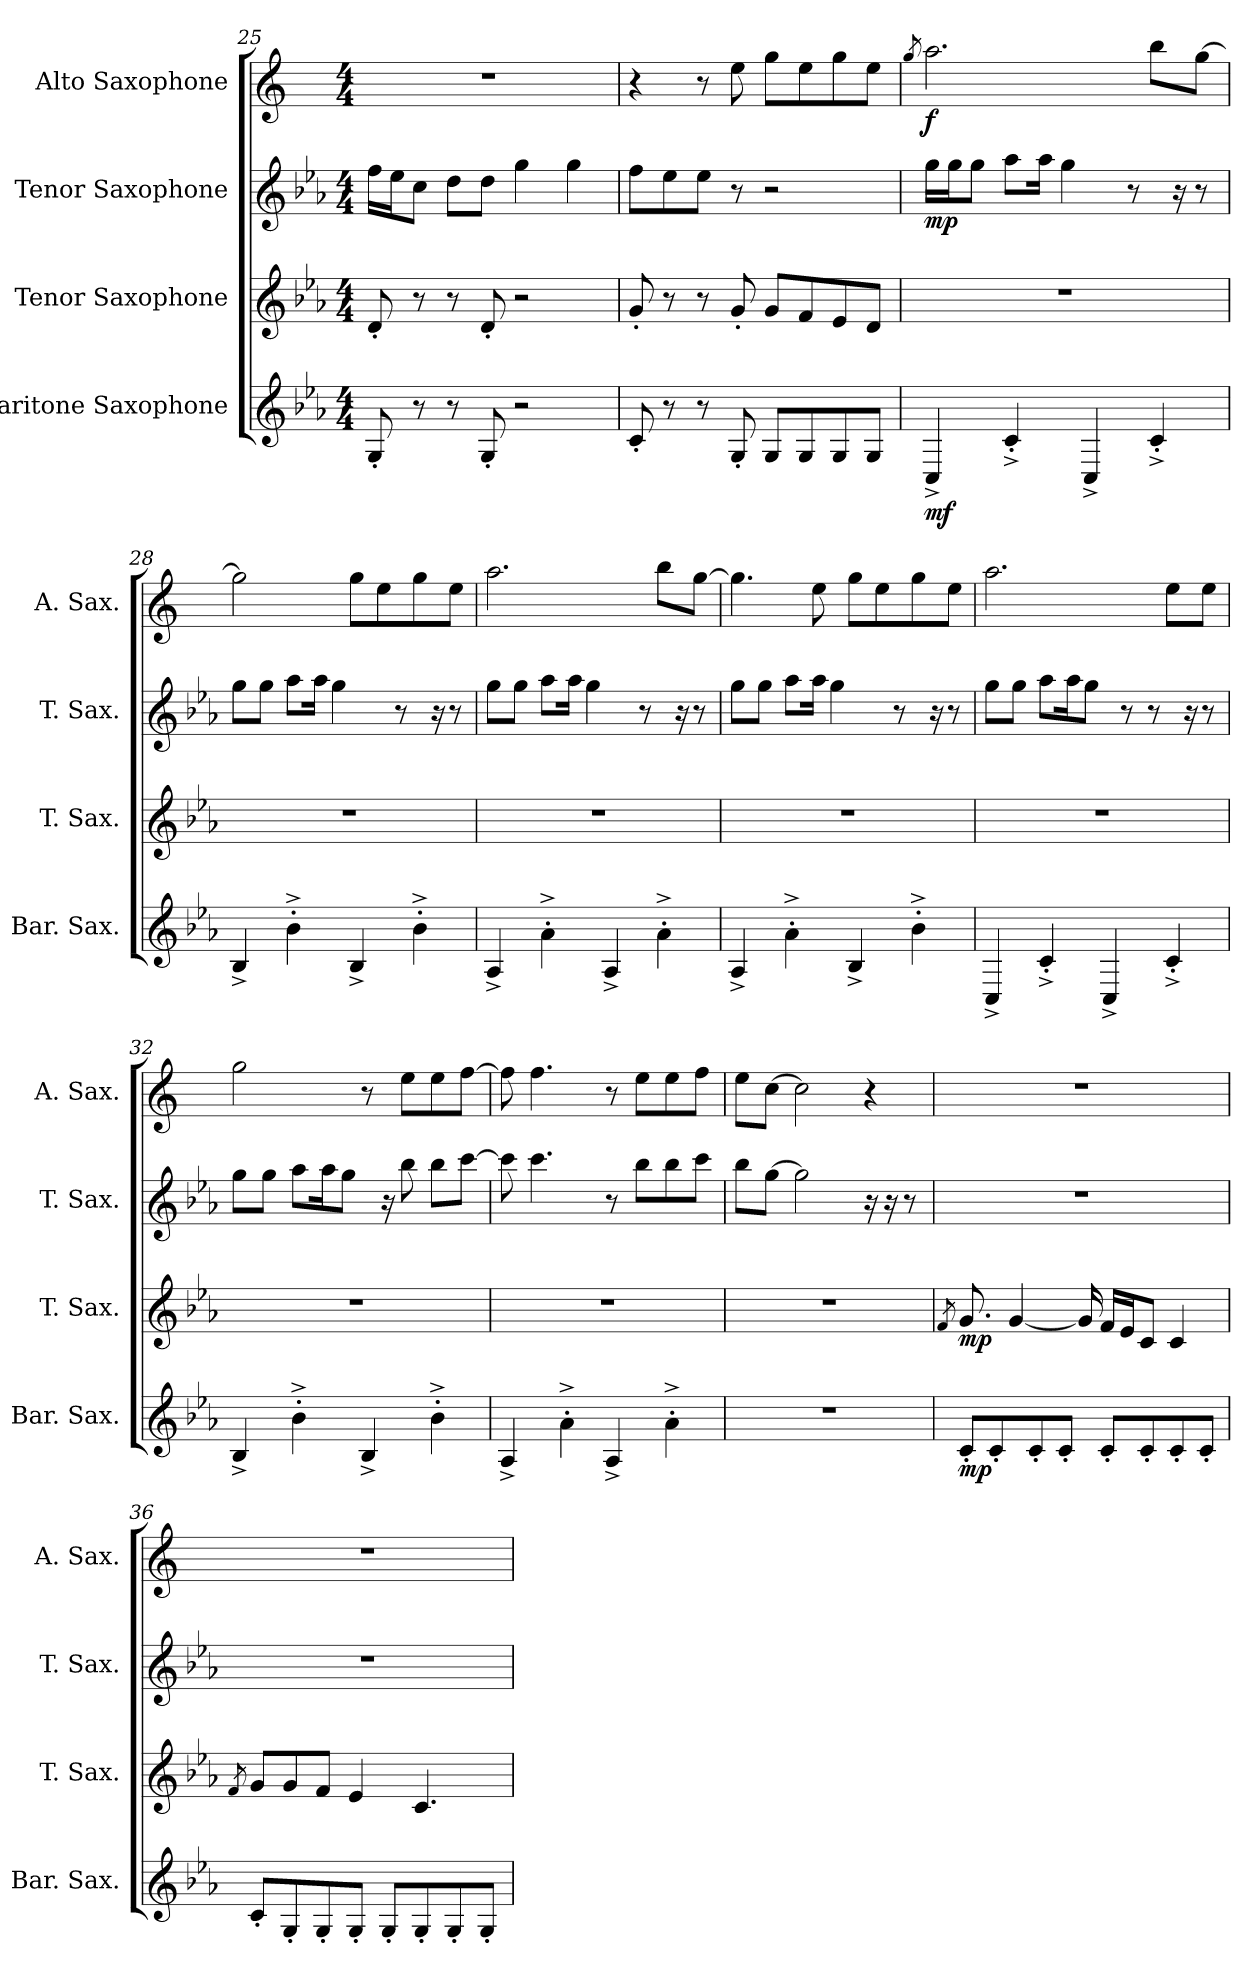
**kern	**dynam	**kern	**dynam	**kern	**dynam	**kern	**dynam
*part4	*part4	*part3	*part3	*part2	*part2	*part1	*part1
*staff4	*staff4	*staff3	*staff3	*staff2	*staff2	*staff1	*staff1
*I"Baritone Saxophone	*	*I"Tenor Saxophone	*	*I"Tenor Saxophone	*	*I"Alto Saxophone	*
*I'Bar. Sax.	*	*I'T. Sax.	*	*I'T. Sax.	*	*I'A. Sax.	*
!!LO:LB:g=z
*clefG2	*	*clefG2	*	*clefG2	*	*clefG2	*
*ITrd12c21	*	*ITrd8c14	*	*ITrd8c14	*	*ITrd5c9	*
*k[b-e-a-]	*	*k[b-e-a-]	*	*k[b-e-a-]	*	*k[b-e-a-]	*
*M4/4	*	*M4/4	*	*M4/4	*	*M4/4	*
=25	=25	=25	=25	=25	=25	=25	=25
8GG'/	.	8D'/	.	16f\LL	.	1r	.
.	.	.	.	16e-\J	.	.	.
8r	.	8r	.	8c\J	.	.	.
8r	.	8r	.	8d\L	.	.	.
8GG'/	.	8D'/	.	8d\J	.	.	.
2r	.	2r	.	4g\	.	.	.
.	.	.	.	4g\	.	.	.
=26	=26	=26	=26	=26	=26	=26	=26
8C'/	.	8G'/	.	8f\L	.	4r	.
8r	.	8r	.	8e-\	.	.	.
8r	.	8r	.	8e-\J	.	8r	.
8GG'/	.	8G'/	.	8r	.	8g\	.
8GG/L	.	8G/L	.	2r	.	8b-\L	.
8GG/	.	8F/	.	.	.	8g\	.
8GG/	.	8E-/	.	.	.	8b-\	.
8GG/J	.	8D/J	.	.	.	8g\J	.
=27	=27	=27	=27	=27	=27	=27	=27
.	.	.	.	.	.	8qb-/	.
!	!LO:DY:b	!	!	!	!LO:DY:b	!	!LO:DY:b
4CC^/	mf	1r	.	16g\LL	mp	2.cc\	f
.	.	.	.	16g\J	.	.	.
.	.	.	.	8g\J	.	.	.
4C'^/	.	.	.	8a-\L	.	.	.
.	.	.	.	16a-\Jk	.	.	.
.	.	.	.	4g\	.	.	.
4CC^/	.	.	.	.	.	.	.
.	.	.	.	8r	.	.	.
4C'^/	.	.	.	.	.	8dd\L	.
.	.	.	.	16r	.	.	.
.	.	.	.	8r	.	[8b-\J	.
!!LO:LB:g=z
=28	=28	=28	=28	=28	=28	=28	=28
4BB-^/	.	1r	.	8g\L	.	2b-\]	.
.	.	.	.	8g\J	.	.	.
4B-'^\	.	.	.	8a-\L	.	.	.
.	.	.	.	16a-\Jk	.	.	.
.	.	.	.	4g\	.	.	.
4BB-^/	.	.	.	.	.	8b-\L	.
.	.	.	.	.	.	8g\	.
.	.	.	.	8r	.	.	.
4B-'^\	.	.	.	.	.	8b-\	.
.	.	.	.	16r	.	.	.
.	.	.	.	8r	.	8g\J	.
=29	=29	=29	=29	=29	=29	=29	=29
4AA-^/	.	1r	.	8g\L	.	2.cc\	.
.	.	.	.	8g\J	.	.	.
4A-'^\	.	.	.	8a-\L	.	.	.
.	.	.	.	16a-\Jk	.	.	.
.	.	.	.	4g\	.	.	.
4AA-^/	.	.	.	.	.	.	.
.	.	.	.	8r	.	.	.
4A-'^\	.	.	.	.	.	8dd\L	.
.	.	.	.	16r	.	.	.
.	.	.	.	8r	.	[8b-\J	.
=30	=30	=30	=30	=30	=30	=30	=30
4AA-^/	.	1r	.	8g\L	.	4.b-\]	.
.	.	.	.	8g\J	.	.	.
4A-'^\	.	.	.	8a-\L	.	.	.
.	.	.	.	16a-\Jk	.	8g\	.
.	.	.	.	4g\	.	.	.
4BB-^/	.	.	.	.	.	8b-\L	.
.	.	.	.	.	.	8g\	.
.	.	.	.	8r	.	.	.
4B-'^\	.	.	.	.	.	8b-\	.
.	.	.	.	16r	.	.	.
.	.	.	.	8r	.	8g\J	.
!!LO:PB:g=z
=31	=31	=31	=31	=31	=31	=31	=31
4CC^/	.	1r	.	8g\L	.	2.cc\	.
.	.	.	.	8g\J	.	.	.
4C'^/	.	.	.	8a-\L	.	.	.
.	.	.	.	16a-\K	.	.	.
.	.	.	.	8g\J	.	.	.
4CC^/	.	.	.	.	.	.	.
.	.	.	.	8r	.	.	.
.	.	.	.	8r	.	.	.
4C'^/	.	.	.	.	.	8g\L	.
.	.	.	.	16r	.	.	.
.	.	.	.	8r	.	8g\J	.
=32	=32	=32	=32	=32	=32	=32	=32
4BB-^/	.	1r	.	8g\L	.	2b-\	.
.	.	.	.	8g\J	.	.	.
4B-'^\	.	.	.	8a-\L	.	.	.
.	.	.	.	16a-\K	.	.	.
.	.	.	.	8g\J	.	.	.
4BB-^/	.	.	.	.	.	8r	.
.	.	.	.	16r	.	.	.
.	.	.	.	8b-\	.	8g\L	.
4B-'^\	.	.	.	8b-\L	.	8g\	.
.	.	.	.	[8cc\J	.	[8a-\J	.
=33	=33	=33	=33	=33	=33	=33	=33
4AA-^/	.	1r	.	8cc\]	.	8a-\]	.
.	.	.	.	4.cc\	.	4.a-\	.
4A-'^\	.	.	.	.	.	.	.
4AA-^/	.	.	.	8r	.	8r	.
.	.	.	.	8b-\L	.	8g\L	.
4A-'^\	.	.	.	8b-\	.	8g\	.
.	.	.	.	8cc\J	.	8a-\J	.
=34	=34	=34	=34	=34	=34	=34	=34
1r	.	1r	.	8b-\L	.	8g\L	.
.	.	.	.	[8g\J	.	[8e-\J	.
.	.	.	.	2g\]	.	2e-\]	.
.	.	.	.	16r	.	4r	.
.	.	.	.	16r	.	.	.
.	.	.	.	8r	.	.	.
!!LO:LB:g=z
=35	=35	=35	=35	=35	=35	=35	=35
.	.	8qF/	.	.	.	.	.
!	!LO:DY:b	!	!LO:DY:b	!	!	!	!
8C'/L	mp	8.G/	mp	1r	.	1r	.
8C'/	.	.	.	.	.	.	.
.	.	[4G/	.	.	.	.	.
8C'/	.	.	.	.	.	.	.
8C'/J	.	.	.	.	.	.	.
.	.	16G/]	.	.	.	.	.
8C'/L	.	16F/LL	.	.	.	.	.
.	.	16E-/J	.	.	.	.	.
8C'/	.	8C/J	.	.	.	.	.
8C'/	.	4C/	.	.	.	.	.
8C'/J	.	.	.	.	.	.	.
=36	=36	=36	=36	=36	=36	=36	=36
.	.	8qF/	.	.	.	.	.
8C'/L	.	8G/L	.	1r	.	1r	.
8GG'/	.	8G/	.	.	.	.	.
8GG'/	.	8F/J	.	.	.	.	.
8GG'/J	.	4E-/	.	.	.	.	.
8GG'/L	.	.	.	.	.	.	.
8GG'/	.	4.C/	.	.	.	.	.
8GG'/	.	.	.	.	.	.	.
8GG'/J	.	.	.	.	.	.	.
=	=	=	=	=	=	=	=
*-	*-	*-	*-	*-	*-	*-	*-
